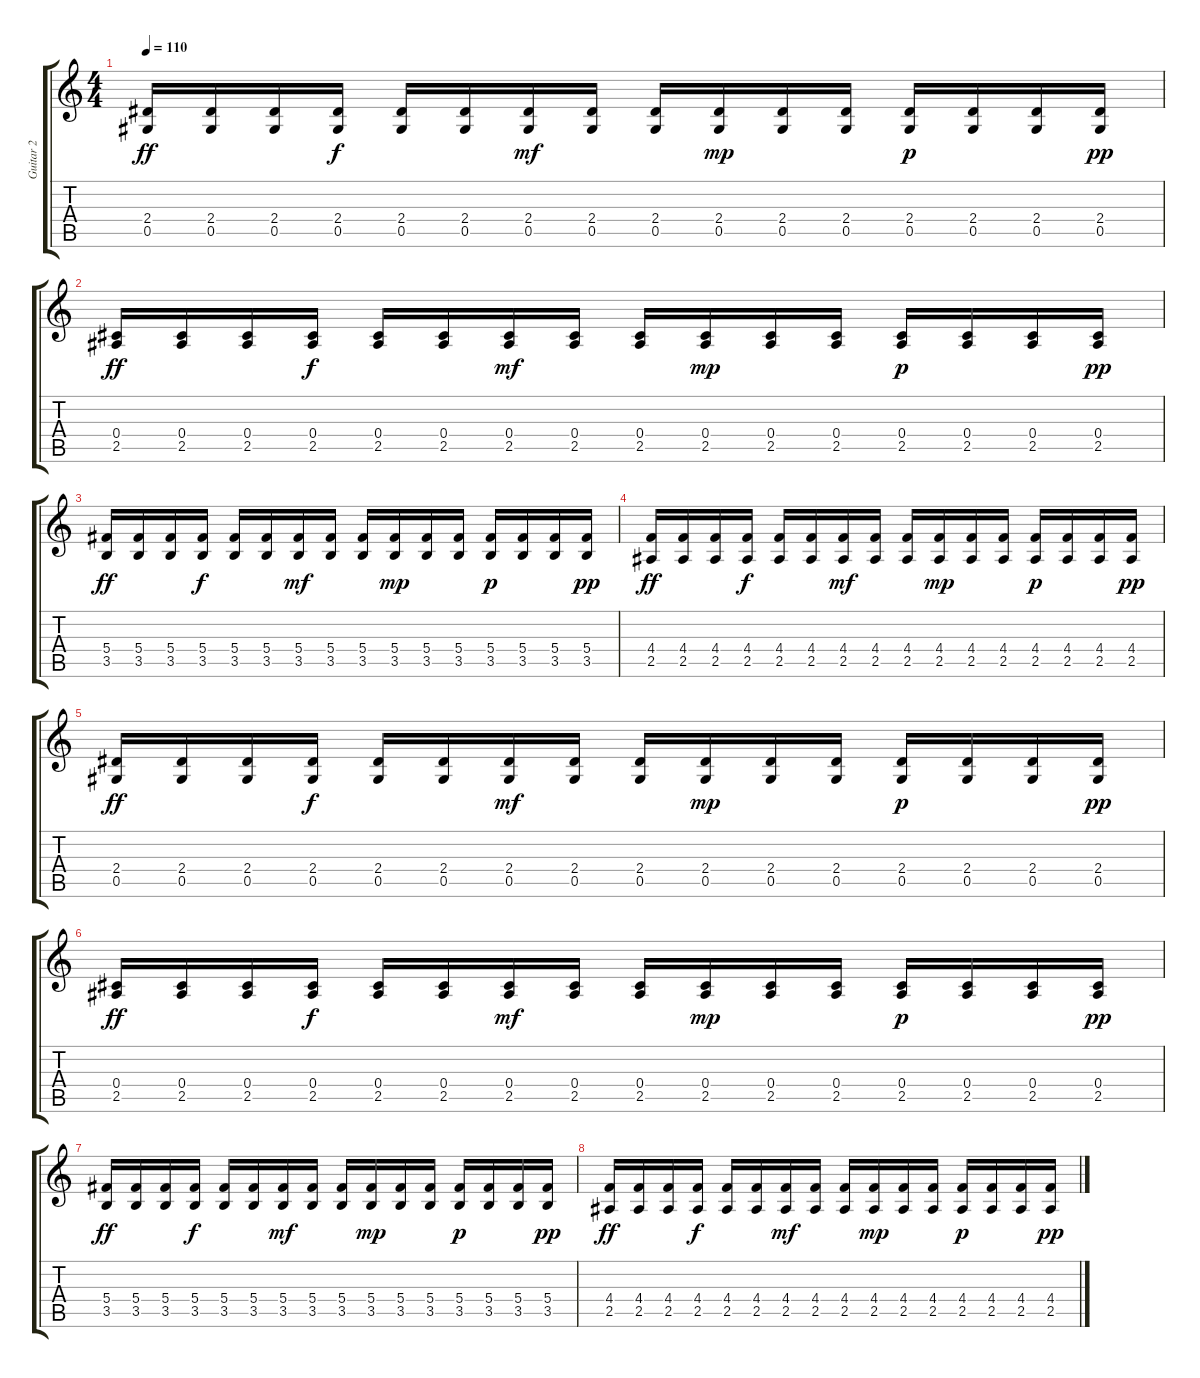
\track ("Guitar 2" "Guitar 2") {instrument distortionguitar}
\staff {score tabs}
\tuning (Eb4 Bb3 Gb3 Db3 Ab2 Eb2) {hide}
\ts (4 4)
\tempo 110
\clef g2
\ks c
(2.4 0.5).16{dy ff instrument distortionguitar} (2.4 0.5).16 (2.4 0.5).16 (2.4 0.5).16{dy f} (2.4 0.5).16 (2.4 0.5).16 (2.4 0.5).16{dy mf} (2.4 0.5).16 (2.4 0.5).16 (2.4 0.5).16{dy mp} (2.4 0.5).16 (2.4 0.5).16 (2.4 0.5).16{dy p} (2.4 0.5).16 (2.4 0.5).16 (2.4 0.5).16{dy pp} |
(0.4 2.5).16{dy ff} (0.4 2.5).16 (0.4 2.5).16 (0.4 2.5).16{dy f} (0.4 2.5).16 (0.4 2.5).16 (0.4 2.5).16{dy mf} (0.4 2.5).16 (0.4 2.5).16 (0.4 2.5).16{dy mp} (0.4 2.5).16 (0.4 2.5).16 (0.4 2.5).16{dy p} (0.4 2.5).16 (0.4 2.5).16 (0.4 2.5).16{dy pp} |
(5.4 3.5).16{dy ff} (5.4 3.5).16 (5.4 3.5).16 (5.4 3.5).16{dy f} (5.4 3.5).16 (5.4 3.5).16 (5.4 3.5).16{dy mf} (5.4 3.5).16 (5.4 3.5).16 (5.4 3.5).16{dy mp} (5.4 3.5).16 (5.4 3.5).16 (5.4 3.5).16{dy p} (5.4 3.5).16 (5.4 3.5).16 (5.4 3.5).16{dy pp} |
(4.4 2.5).16{dy ff} (4.4 2.5).16 (4.4 2.5).16 (4.4 2.5).16{dy f} (4.4 2.5).16 (4.4 2.5).16 (4.4 2.5).16{dy mf} (4.4 2.5).16 (4.4 2.5).16 (4.4 2.5).16{dy mp} (4.4 2.5).16 (4.4 2.5).16 (4.4 2.5).16{dy p} (4.4 2.5).16 (4.4 2.5).16 (4.4 2.5).16{dy pp} |
(2.4 0.5).16{dy ff} (2.4 0.5).16 (2.4 0.5).16 (2.4 0.5).16{dy f} (2.4 0.5).16 (2.4 0.5).16 (2.4 0.5).16{dy mf} (2.4 0.5).16 (2.4 0.5).16 (2.4 0.5).16{dy mp} (2.4 0.5).16 (2.4 0.5).16 (2.4 0.5).16{dy p} (2.4 0.5).16 (2.4 0.5).16 (2.4 0.5).16{dy pp} |
(0.4 2.5).16{dy ff} (0.4 2.5).16 (0.4 2.5).16 (0.4 2.5).16{dy f} (0.4 2.5).16 (0.4 2.5).16 (0.4 2.5).16{dy mf} (0.4 2.5).16 (0.4 2.5).16 (0.4 2.5).16{dy mp} (0.4 2.5).16 (0.4 2.5).16 (0.4 2.5).16{dy p} (0.4 2.5).16 (0.4 2.5).16 (0.4 2.5).16{dy pp} |
(5.4 3.5).16{dy ff} (5.4 3.5).16 (5.4 3.5).16 (5.4 3.5).16{dy f} (5.4 3.5).16 (5.4 3.5).16 (5.4 3.5).16{dy mf} (5.4 3.5).16 (5.4 3.5).16 (5.4 3.5).16{dy mp} (5.4 3.5).16 (5.4 3.5).16 (5.4 3.5).16{dy p} (5.4 3.5).16 (5.4 3.5).16 (5.4 3.5).16{dy pp} |
(4.4 2.5).16{dy ff} (4.4 2.5).16 (4.4 2.5).16 (4.4 2.5).16{dy f} (4.4 2.5).16 (4.4 2.5).16 (4.4 2.5).16{dy mf} (4.4 2.5).16 (4.4 2.5).16 (4.4 2.5).16{dy mp} (4.4 2.5).16 (4.4 2.5).16 (4.4 2.5).16{dy p} (4.4 2.5).16 (4.4 2.5).16 (4.4 2.5).16{dy pp}
